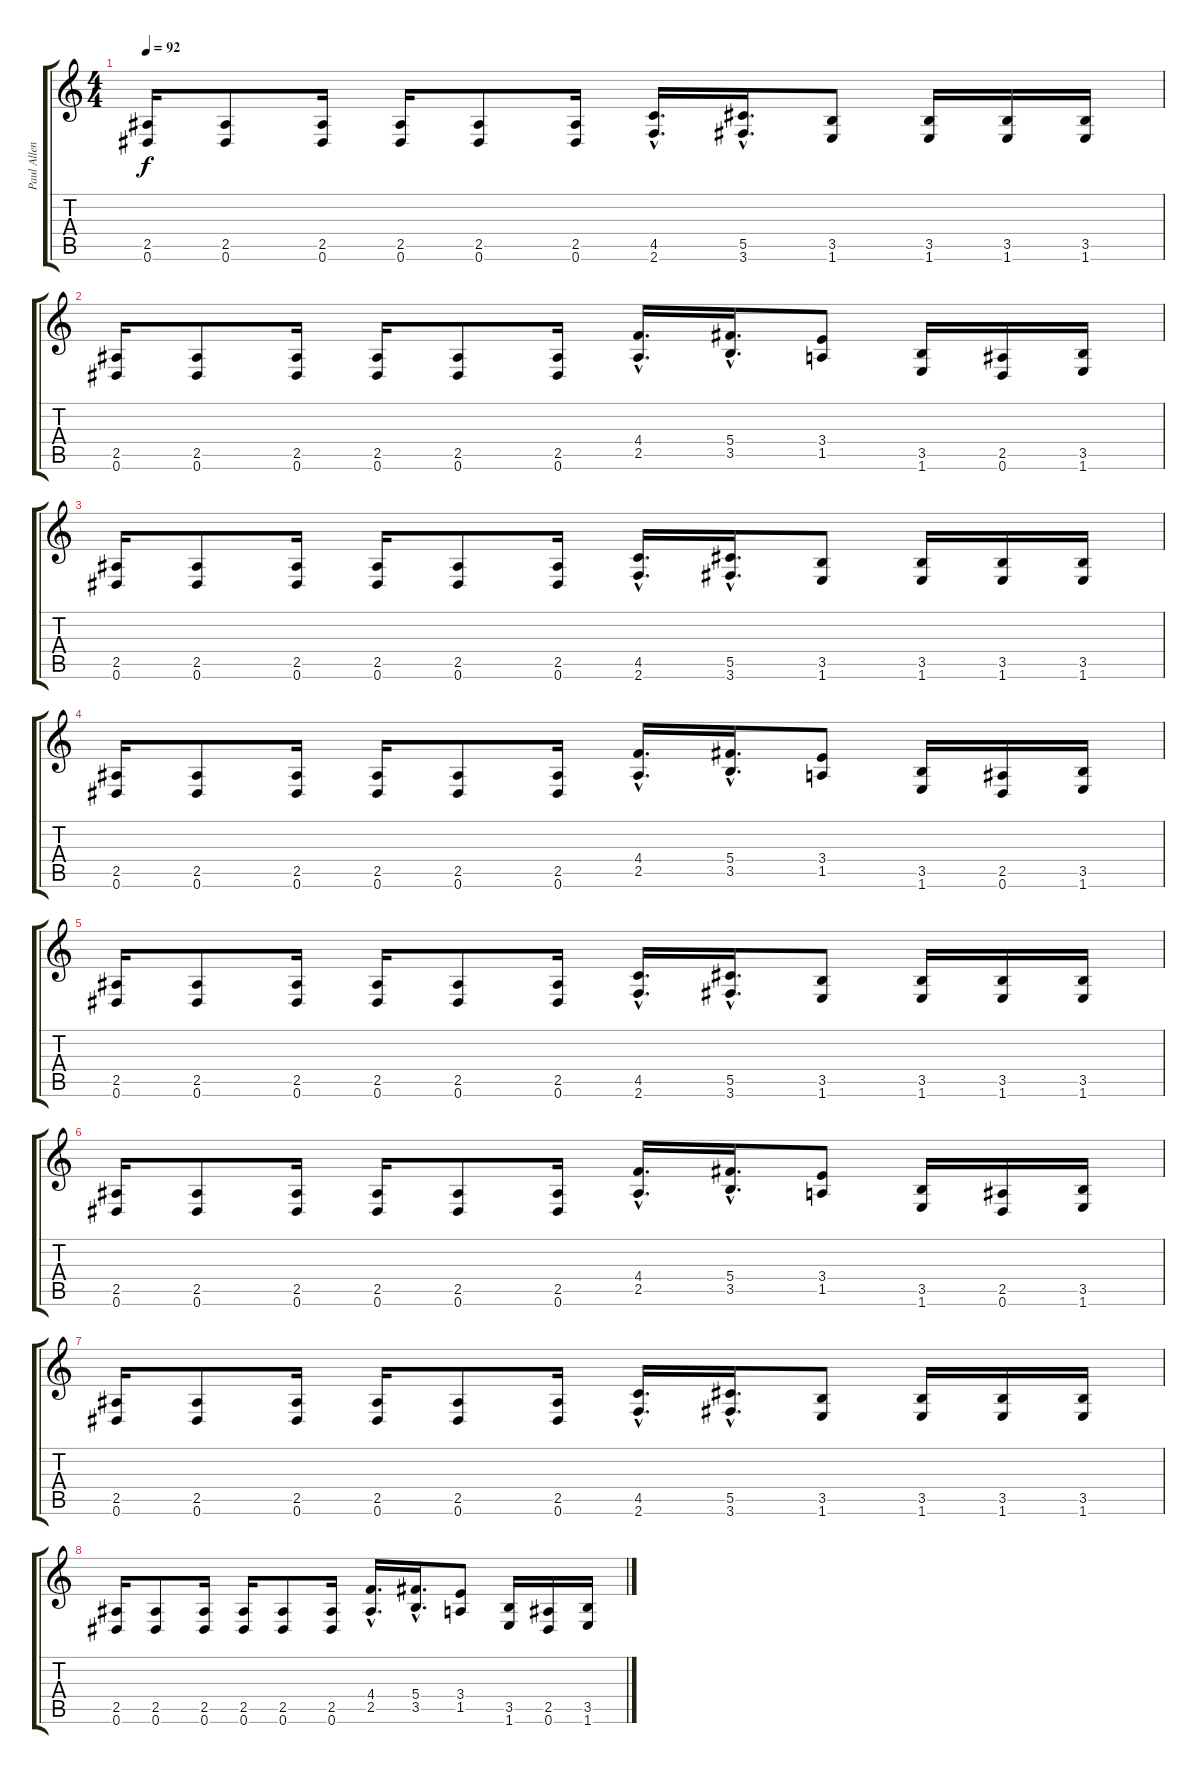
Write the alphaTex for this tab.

\track ("Paul Allender" "Paul Allen") {instrument overdrivenguitar}
\staff {score tabs}
\tuning (Eb4 Bb3 Gb3 Db3 Ab2 Eb2) {hide}
\ts (4 4)
\tempo 92
\clef g2
\ks c
(2.5 0.6).16{dy f} (2.5 0.6).8 (2.5 0.6).16 (2.5 0.6).16 (2.5 0.6).8 (2.5 0.6).16 (4.5{hac} 2.6{hac}).16{d} (5.5{hac} 3.6{hac}).16{d} (3.5 1.6).8 (3.5 1.6).16 (3.5 1.6).16 (3.5 1.6).16 |
(2.5 0.6).16 (2.5 0.6).8 (2.5 0.6).16 (2.5 0.6).16 (2.5 0.6).8 (2.5 0.6).16 (4.4{hac} 2.5{hac}).16{d} (5.4{hac} 3.5{hac}).16{d} (3.4 1.5).8 (3.5 1.6).16 (2.5 0.6).16 (3.5 1.6).16 |
(2.5 0.6).16 (2.5 0.6).8 (2.5 0.6).16 (2.5 0.6).16 (2.5 0.6).8 (2.5 0.6).16 (4.5{hac} 2.6{hac}).16{d} (5.5{hac} 3.6{hac}).16{d} (3.5 1.6).8 (3.5 1.6).16 (3.5 1.6).16 (3.5 1.6).16 |
(2.5 0.6).16 (2.5 0.6).8 (2.5 0.6).16 (2.5 0.6).16 (2.5 0.6).8 (2.5 0.6).16 (4.4{hac} 2.5{hac}).16{d} (5.4{hac} 3.5{hac}).16{d} (3.4 1.5).8 (3.5 1.6).16 (2.5 0.6).16 (3.5 1.6).16 |
(2.5 0.6).16 (2.5 0.6).8 (2.5 0.6).16 (2.5 0.6).16 (2.5 0.6).8 (2.5 0.6).16 (4.5{hac} 2.6{hac}).16{d} (5.5{hac} 3.6{hac}).16{d} (3.5 1.6).8 (3.5 1.6).16 (3.5 1.6).16 (3.5 1.6).16 |
(2.5 0.6).16 (2.5 0.6).8 (2.5 0.6).16 (2.5 0.6).16 (2.5 0.6).8 (2.5 0.6).16 (4.4{hac} 2.5{hac}).16{d} (5.4{hac} 3.5{hac}).16{d} (3.4 1.5).8 (3.5 1.6).16 (2.5 0.6).16 (3.5 1.6).16 |
(2.5 0.6).16 (2.5 0.6).8 (2.5 0.6).16 (2.5 0.6).16 (2.5 0.6).8 (2.5 0.6).16 (4.5{hac} 2.6{hac}).16{d} (5.5{hac} 3.6{hac}).16{d} (3.5 1.6).8 (3.5 1.6).16 (3.5 1.6).16 (3.5 1.6).16 |
(2.5 0.6).16 (2.5 0.6).8 (2.5 0.6).16 (2.5 0.6).16 (2.5 0.6).8 (2.5 0.6).16 (4.4{hac} 2.5{hac}).16{d} (5.4{hac} 3.5{hac}).16{d} (3.4 1.5).8 (3.5 1.6).16 (2.5 0.6).16 (3.5 1.6).16
